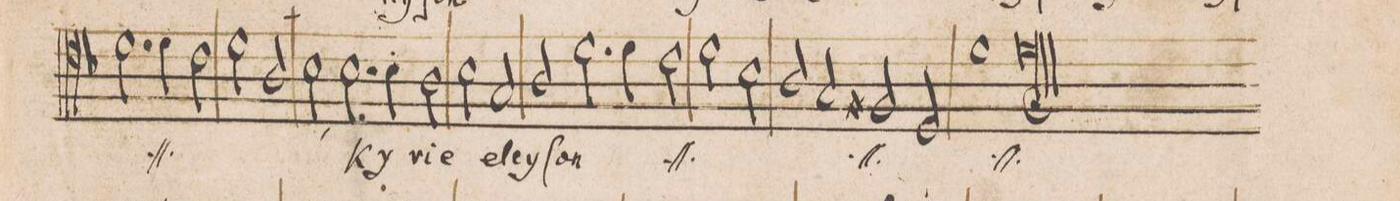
**kern	**text
*I"TENOR	*
*clefC4	*
*k[b-]	*
*met(C|)	*
*M2/1	*
2.d\	/ky-
=35-	=35-
4d\	-ri-
2c\	-e
2d\	e-
2A/	-ley-
=36-	=36-
2B-,<\	-ſon/
2.B-\	Ky-
4B-\	-ri-
2A\	-e
=37-	=37-
2B-\	e-
2G/	-ley-
2A\	-ſon
2.d\	Ky-
=38-	=38-
4d\	-ri-
2c\	-e
2d\	e-
2B-\	-ley-
=39-	=39-
2A\	-ſon/
2G/	/Ky-
2F#X/	-ri-
2D/	-e
=40-	=40-
1d\	ley-
1d\l	-ſon/
==	==
*-	*-
